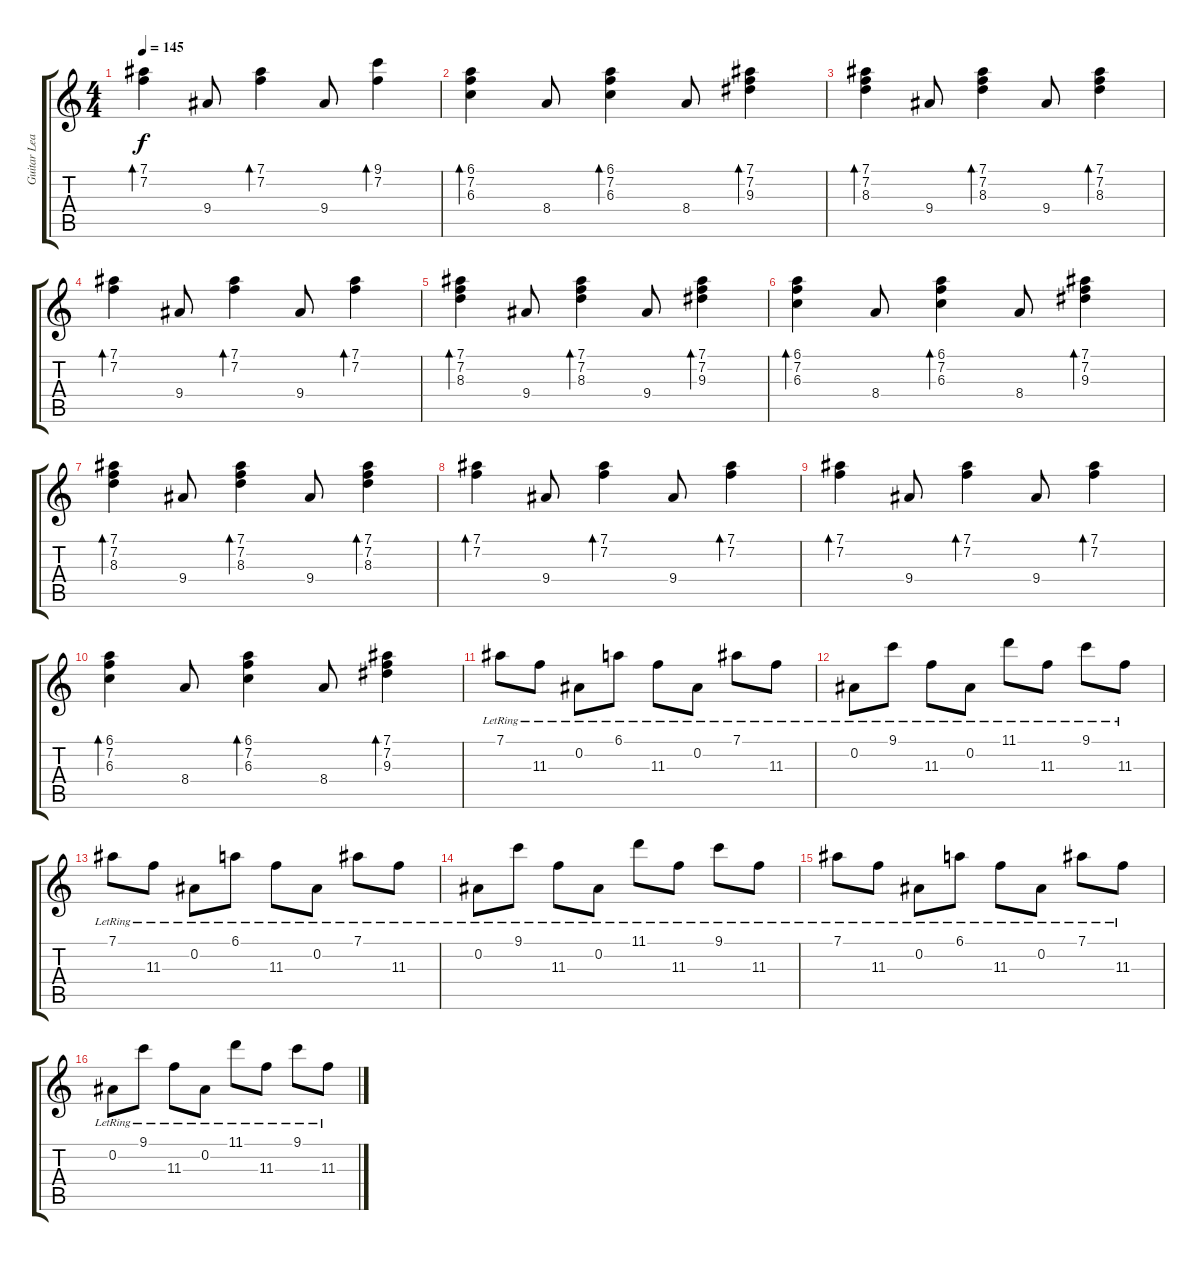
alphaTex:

\track ("Guitar Lead" "Guitar Lea") {instrument acousticguitarsteel}
\staff {score tabs}
\tuning (Eb4 Bb3 Gb3 Db3 Ab2 Eb2) {hide}
\ts (4 4)
\tempo 145
\clef g2
\ks c
(7.1 7.2).4{bd 120 dy f} 9.4.8 (7.1 7.2).4{bd 120} 9.4.8 (9.1 7.2).4{bd 120} |
(6.1 7.2 6.3).4{bd 120} 8.4.8 (6.1 7.2 6.3).4{bd 120} 8.4.8 (7.1 7.2 9.3).4{bd 120} |
(7.1 7.2 8.3).4{bd 120} 9.4.8 (7.1 7.2 8.3).4{bd 120} 9.4.8 (7.1 7.2 8.3).4{bd 120} |
(7.1 7.2).4{bd 120} 9.4.8 (7.1 7.2).4{bd 120} 9.4.8 (7.1 7.2).4{bd 120} |
(7.1 7.2 8.3).4{bd 120} 9.4.8 (7.1 7.2 8.3).4{bd 120} 9.4.8 (7.1 7.2 9.3).4{bd 120} |
(6.1 7.2 6.3).4{bd 120} 8.4.8 (6.1 7.2 6.3).4{bd 120} 8.4.8 (7.1 7.2 9.3).4{bd 120} |
(7.1 7.2 8.3).4{bd 120} 9.4.8 (7.1 7.2 8.3).4{bd 120} 9.4.8 (7.1 7.2 8.3).4{bd 120} |
(7.1 7.2).4{bd 120} 9.4.8 (7.1 7.2).4{bd 120} 9.4.8 (7.1 7.2).4{bd 120} |
(7.1 7.2).4{bd 120} 9.4.8 (7.1 7.2).4{bd 120} 9.4.8 (7.1 7.2).4{bd 120} |
(6.1 7.2 6.3).4{bd 120} 8.4.8 (6.1 7.2 6.3).4{bd 120} 8.4.8 (7.1 7.2 9.3).4{bd 120} |
7.1{lr}.8 11.3{lr}.8 0.2{lr}.8 6.1{lr}.8 11.3{lr}.8 0.2{lr}.8 7.1{lr}.8 11.3{lr}.8 |
0.2{lr}.8 9.1{lr}.8 11.3{lr}.8 0.2{lr}.8 11.1{lr}.8 11.3{lr}.8 9.1{lr}.8 11.3{lr}.8 |
7.1{lr}.8 11.3{lr}.8 0.2{lr}.8 6.1{lr}.8 11.3{lr}.8 0.2{lr}.8 7.1{lr}.8 11.3{lr}.8 |
0.2{lr}.8 9.1{lr}.8 11.3{lr}.8 0.2{lr}.8 11.1{lr}.8 11.3{lr}.8 9.1{lr}.8 11.3{lr}.8 |
7.1{lr}.8 11.3{lr}.8 0.2{lr}.8 6.1{lr}.8 11.3{lr}.8 0.2{lr}.8 7.1{lr}.8 11.3{lr}.8 |
0.2{lr}.8 9.1{lr}.8 11.3{lr}.8 0.2{lr}.8 11.1{lr}.8 11.3{lr}.8 9.1{lr}.8 11.3{lr}.8
